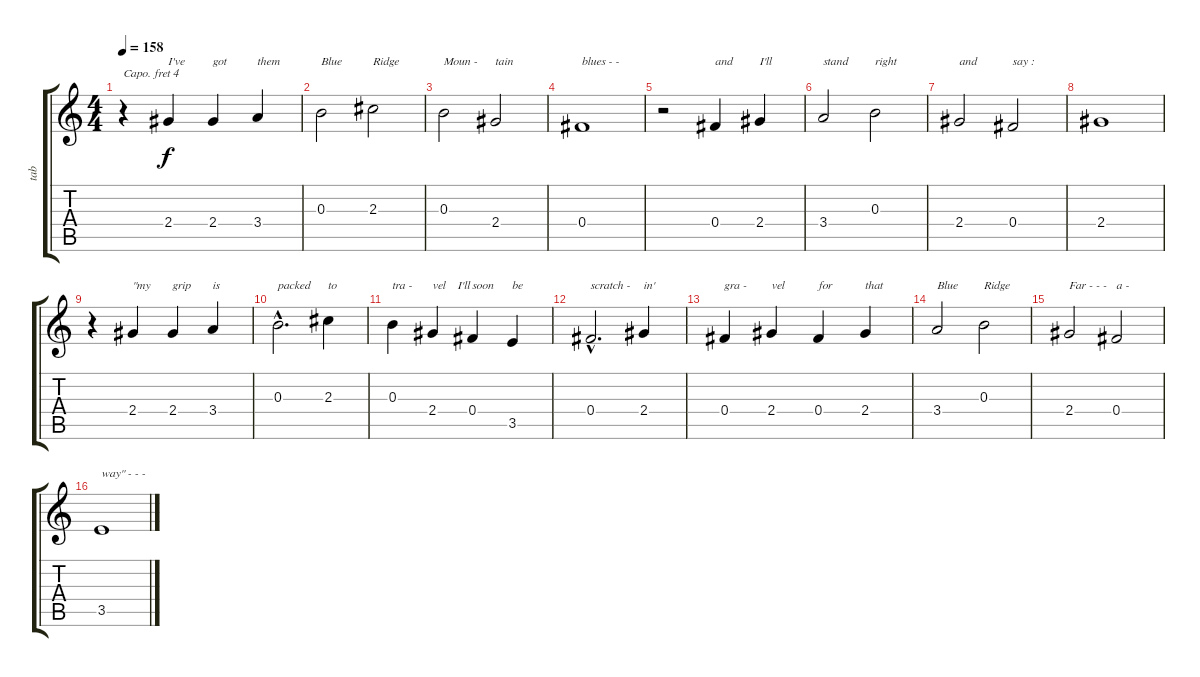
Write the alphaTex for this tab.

\track ("tab" "tab") {instrument acousticguitarsteel}
\staff {score tabs}
\capo 4
\tuning (E4 B3 G3 D3 A2 E2) {hide}
\ts (4 4)
\tempo 158
\clef g2
\ks c
r.4{dy f} 2.4.4{txt "I've"} 2.4.4{txt "got"} 3.4.4{txt "them"} |
0.3.2{txt "Blue"} 2.3.2{txt "Ridge"} |
0.3.2{txt "Moun -"} 2.4.2{txt "tain"} |
0.4.1{txt "blues - -"} |
r.2 0.4.4{txt "and"} 2.4.4{txt "I'll"} |
3.4.2{txt "stand"} 0.3.2{txt "right"} |
2.4.2{txt "and"} 0.4.2{txt "say :"} |
2.4.1 |
r.4 2.4.4{txt "\"my"} 2.4.4{txt "grip"} 3.4.4{txt "is"} |
0.3{hac}.2{d txt "packed"} 2.3.4{txt "to"} |
0.3.4{txt "tra - "} 2.4.4{txt "vel    I'll "} 0.4.4{txt "soon"} 3.5.4{txt "be"} |
0.4{hac}.2{d txt "scratch -"} 2.4.4{txt "in'"} |
0.4.4{txt "gra -"} 2.4.4{txt "vel"} 0.4.4{txt "for"} 2.4.4{txt "that"} |
3.4.2{txt "Blue"} 0.3.2{txt "Ridge"} |
2.4.2{txt "Far - - -"} 0.4.2{txt "a -"} |
3.5.1{txt "way\" - - -"}
